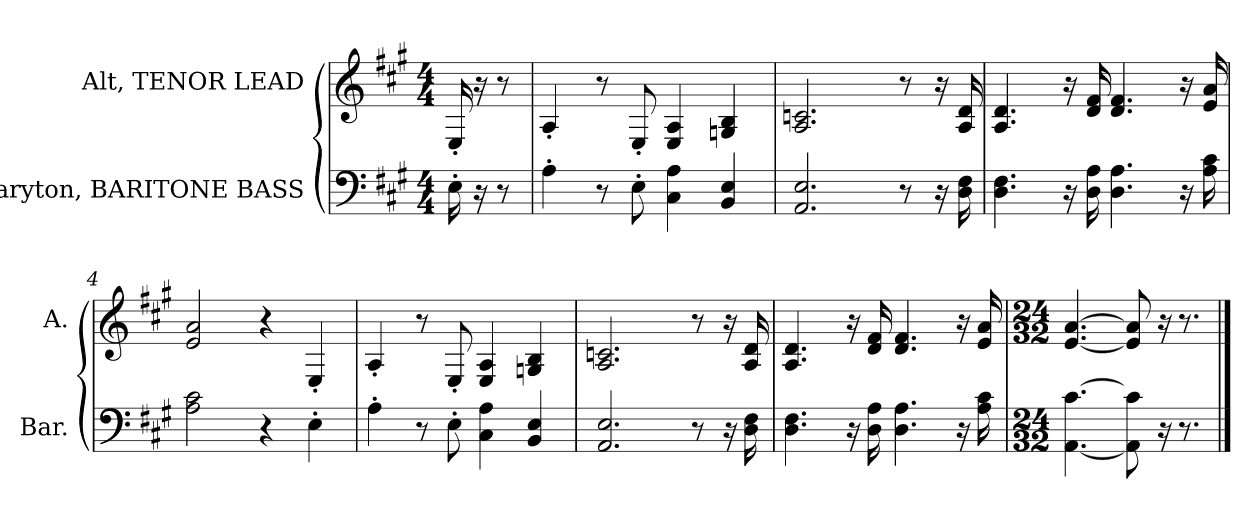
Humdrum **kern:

**kern	**kern
*part2	*part1
*staff2	*staff1
*I"Baryton, BARITONE BASS	*I"Alt, TENOR LEAD
*I'Bar.	*I'A.
*clefF4	*clefG2
*k[f#c#g#]	*k[f#c#g#]
*M4/4	*M4/4
*MM120	*MM120
=	=
16E'\	16E'/
16r	16r
8r	8r
=1	=1
4A'\	4A'/
8r	8r
8E'\	8E'/
4C#\ 4A\	4E/ 4A/
4BB/ 4E/	4Gn/ 4B/
=2	=2
2.AA/ 2.E/	2.A/ 2.cn/
8r	8r
16r	16r
16D\ 16F#\	16A/ 16d/
=3	=3
4.D\ 4.F#\	4.A/ 4.d/
16r	16r
16D\ 16A\	16d/ 16f#/
4.D\ 4.A\	4.d/ 4.f#/
16r	16r
16A\ 16c#\	16e/ 16a/
!!LO:LB:g=z
=4	=4
2A\ 2c#\	2e/ 2a/
4r	4r
4E'\	4E'/
=5	=5
4A'\	4A'/
8r	8r
8E'\	8E'/
4C#\ 4A\	4E/ 4A/
4BB/ 4E/	4Gn/ 4B/
=6	=6
2.AA/ 2.E/	2.A/ 2.cn/
8r	8r
16r	16r
16D\ 16F#\	16A/ 16d/
=7	=7
4.D\ 4.F#\	4.A/ 4.d/
16r	16r
16D\ 16A\	16d/ 16f#/
4.D\ 4.A\	4.d/ 4.f#/
16r	16r
16A\ 16c#\	16e/ 16a/
!!LO:LB:g=z
=8	=8
*M24/32	*M24/32
[4.AA\ [4.c#\	[4.e/ [4.a/
8AA\] 8c#\]	8e/] 8a/]
16r	16r
8.r	8.r
==	==
*-	*-
